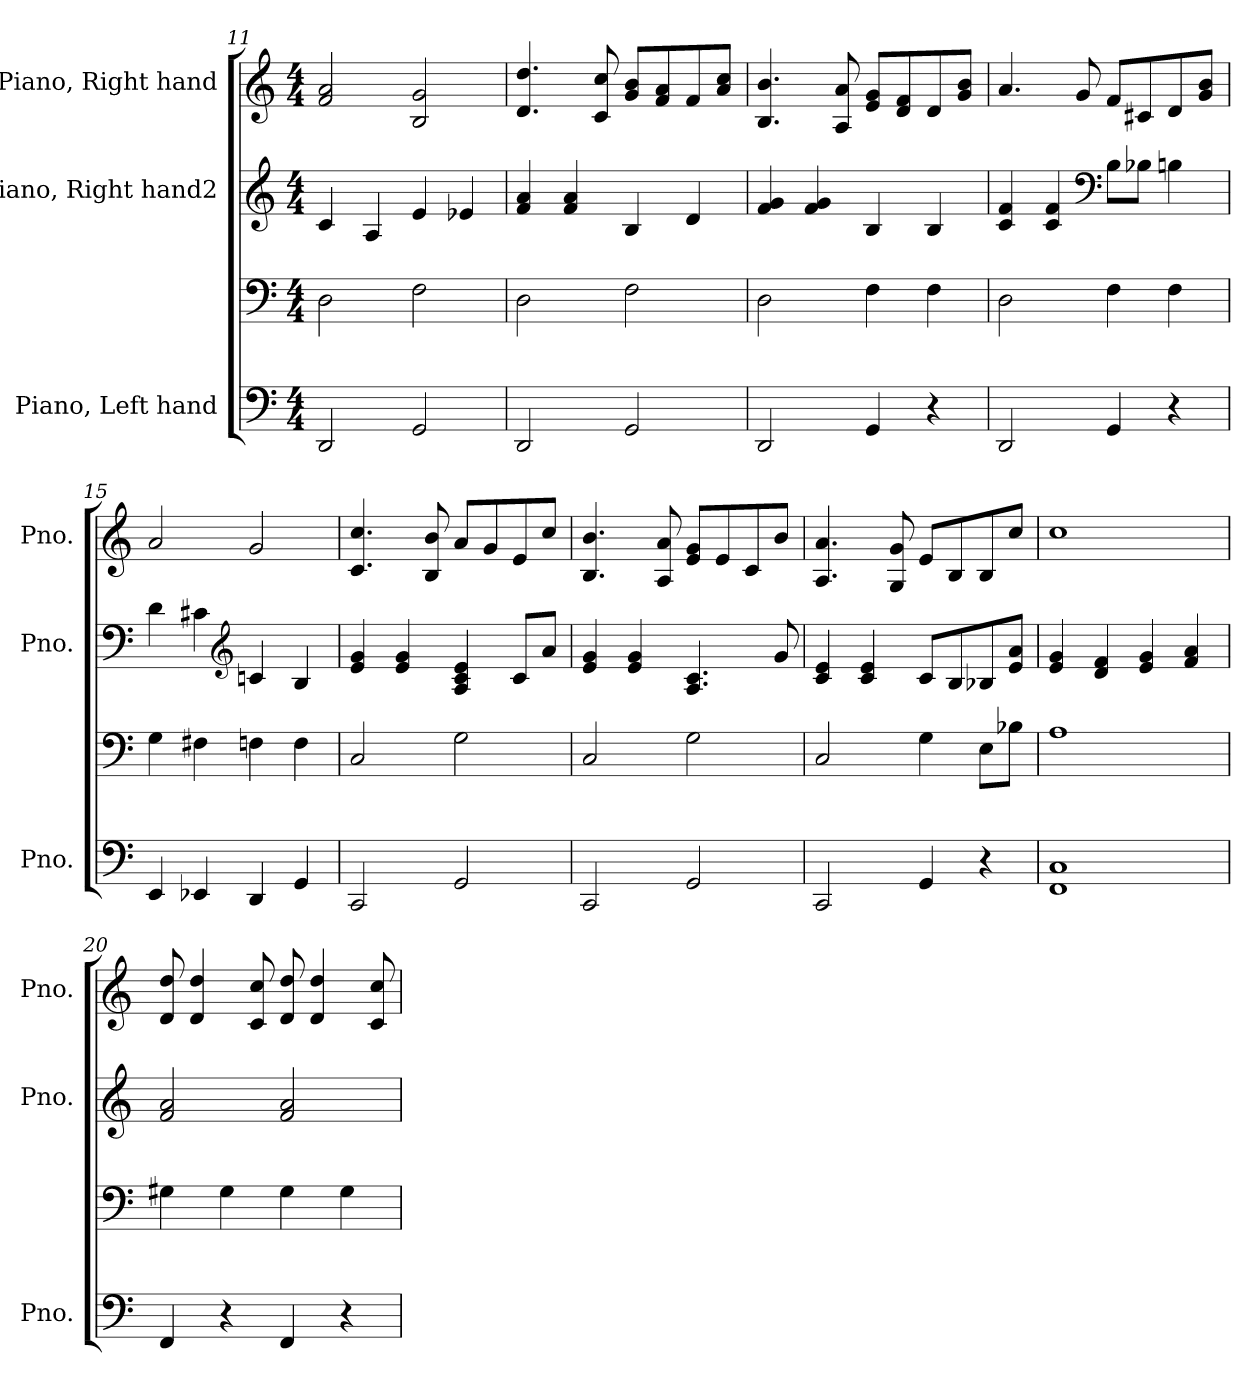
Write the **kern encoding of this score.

**kern	**kern	**kern	**kern
*part3	*part3	*part2	*part1
*staff4	*staff3	*staff2	*staff1
*I"Piano, Left hand	*	*I"Piano, Right hand2	*I"Piano, Right hand
*I'Pno.	*	*I'Pno.	*I'Pno.
*clefF4	*clefF4	*clefG2	*clefG2
*k[]	*k[]	*k[]	*k[]
*M4/4	*M4/4	*M4/4	*M4/4
=11	=11	=11	=11
2DD/	2D\	4c/	2f/ 2a/
.	.	4A/	.
2GG/	2F\	4e/	2B/ 2g/
.	.	4e-X/	.
=12	=12	=12	=12
2DD/	2D\	4f/ 4a/	4.d/ 4.dd/
.	.	4f/ 4a/	.
.	.	.	8c/ 8cc/
2GG/	2F\	4B/	8g/ 8b/L
.	.	.	8f/ 8a/
.	.	4d/	8f/
.	.	.	8a/ 8cc/J
!!LO:PB:g=z
=13	=13	=13	=13
2DD/	2D\	4f/ 4g/	4.B/ 4.b/
.	.	4f/ 4g/	.
.	.	.	8A/ 8a/
4GG/	4F\	4B/	8e/ 8g/L
.	.	.	8d/ 8f/
4r	4F\	4B/	8d/
.	.	.	8g/ 8b/J
=14	=14	=14	=14
2DD/	2D\	4c/ 4f/	4.a/
.	.	4c/ 4f/	.
.	.	.	8g/
*	*	*clefF4	*
4GG/	4F\	8B\L	8f/L
.	.	8B-X\J	8c#X/
4r	4F\	4Bn\	8d/
.	.	.	8g/ 8b/J
=15	=15	=15	=15
4EE/	4G\	4d\	2a/
4EE-X/	4F#X\	4c#X\	.
*	*	*clefG2	*
4DD/	4Fn\	4cn/	2g/
4GG/	4F\	4B/	.
=16	=16	=16	=16
2CC/	2C/	4e/ 4g/	4.c/ 4.cc/
.	.	4e/ 4g/	.
.	.	.	8B/ 8b/
2GG/	2G\	4A/ 4c/ 4e/	8a/L
.	.	.	8g/
.	.	8c/L	8e/
.	.	8a/J	8cc/J
=17	=17	=17	=17
2CC/	2C/	4e/ 4g/	4.B/ 4.b/
.	.	4e/ 4g/	.
.	.	.	8A/ 8a/
2GG/	2G\	4.A/ 4.c/	8e/ 8g/L
.	.	.	8e/
.	.	.	8c/
.	.	8g/	8b/J
!!LO:LB:g=z
=18	=18	=18	=18
2CC/	2C/	4c/ 4e/	4.A/ 4.a/
.	.	4c/ 4e/	.
.	.	.	8G/ 8g/
4GG/	4G\	8c/L	8e/L
.	.	8B/	8B/
4r	8E\L	8B-X/	8B/
.	8B-X\J	8e/ 8a/J	8cc/J
=19	=19	=19	=19
1FF 1C	1A	4e/ 4g/	1cc
.	.	4d/ 4f/	.
.	.	4e/ 4g/	.
.	.	4f/ 4a/	.
=20	=20	=20	=20
4FF/	4G#X\	2f/ 2a/	8d/ 8dd/
.	.	.	4d/ 4dd/
4r	4G#\	.	.
.	.	.	8c/ 8cc/
4FF/	4G#\	2f/ 2a/	8d/ 8dd/
.	.	.	4d/ 4dd/
4r	4G#\	.	.
.	.	.	8c/ 8cc/
=	=	=	=
*-	*-	*-	*-
